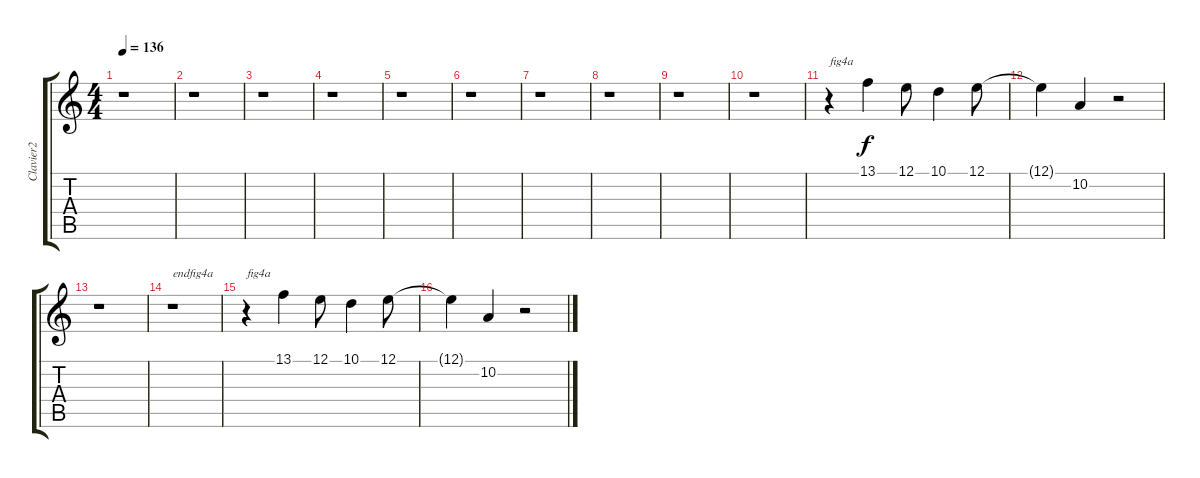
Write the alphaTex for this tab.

\track ("Clavier2" "Clavier2") {instrument synthstrings2}
\staff {score tabs}
\tuning (E4 B3 G3 D3 A2 E2) {hide}
\ts (4 4)
\tempo 136
\clef g2
\ks c
r.1{dy f} |
r.1 |
r.1 |
r.1 |
r.1 |
r.1 |
r.1 |
r.1 |
r.1 |
r.1 |
r.4{txt "fig4a"} 13.1.4 12.1.8 10.1.4 12.1.8 |
12.1{t}.4 10.2.4 r.2 |
r.1 |
r.1{txt "endfig4a"} |
r.4{txt "fig4a"} 13.1.4 12.1.8 10.1.4 12.1.8 |
12.1{t}.4 10.2.4 r.2
